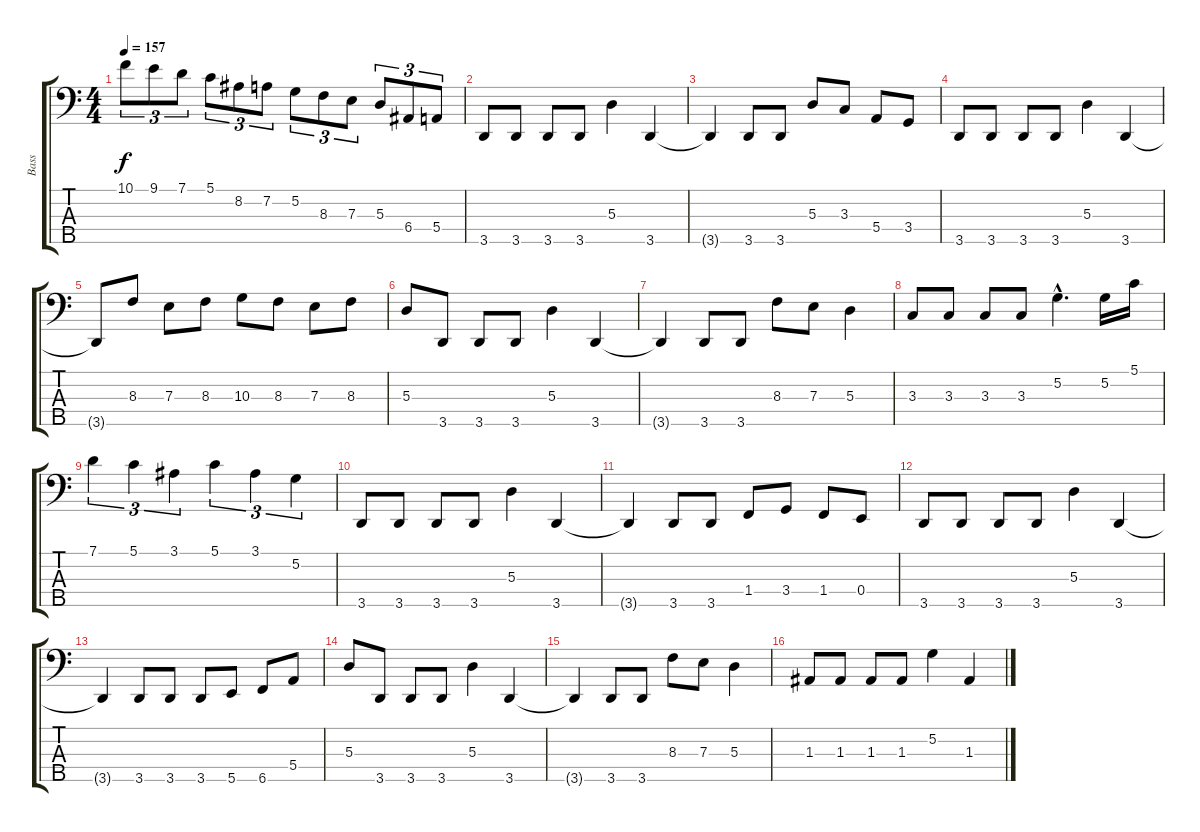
\track ("Bass" "Bass") {instrument electricbassfinger}
\staff {score tabs}
\tuning (G2 D2 A1 E1 B0) {hide}
\ts (4 4)
\tempo 157
\clef f4
\ks c
10.1.8{tu (3 2) dy f} 9.1.8{tu (3 2)} 7.1.8{tu (3 2)} 5.1.8{tu (3 2)} 8.2.8{tu (3 2)} 7.2.8{tu (3 2)} 5.2.8{tu (3 2)} 8.3.8{tu (3 2)} 7.3.8{tu (3 2)} 5.3.8{tu (3 2)} 6.4.8{tu (3 2)} 5.4.8{tu (3 2)} |
3.5.8 3.5.8 3.5.8 3.5.8 5.3.4 3.5.4 |
3.5{t}.4 3.5.8 3.5.8 5.3.8 3.3.8 5.4.8 3.4.8 |
3.5.8 3.5.8 3.5.8 3.5.8 5.3.4 3.5.4 |
3.5{t}.8 8.3.8 7.3.8 8.3.8 10.3.8 8.3.8 7.3.8 8.3.8 |
5.3.8 3.5.8 3.5.8 3.5.8 5.3.4 3.5.4 |
3.5{t}.4 3.5.8 3.5.8 8.3.8 7.3.8 5.3.4 |
3.3.8 3.3.8 3.3.8 3.3.8 5.2{hac}.4{d} 5.2.16 5.1.16 |
7.1.4{tu (3 2)} 5.1.4{tu (3 2)} 3.1.4{tu (3 2)} 5.1.4{tu (3 2)} 3.1.4{tu (3 2)} 5.2.4{tu (3 2)} |
3.5.8 3.5.8 3.5.8 3.5.8 5.3.4 3.5.4 |
3.5{t}.4 3.5.8 3.5.8 1.4.8 3.4.8 1.4.8 0.4.8 |
3.5.8 3.5.8 3.5.8 3.5.8 5.3.4 3.5.4 |
3.5{t}.4 3.5.8 3.5.8 3.5.8 5.5.8 6.5.8 5.4.8 |
5.3.8 3.5.8 3.5.8 3.5.8 5.3.4 3.5.4 |
3.5{t}.4 3.5.8 3.5.8 8.3.8 7.3.8 5.3.4 |
1.3.8 1.3.8 1.3.8 1.3.8 5.2.4 1.3.4
